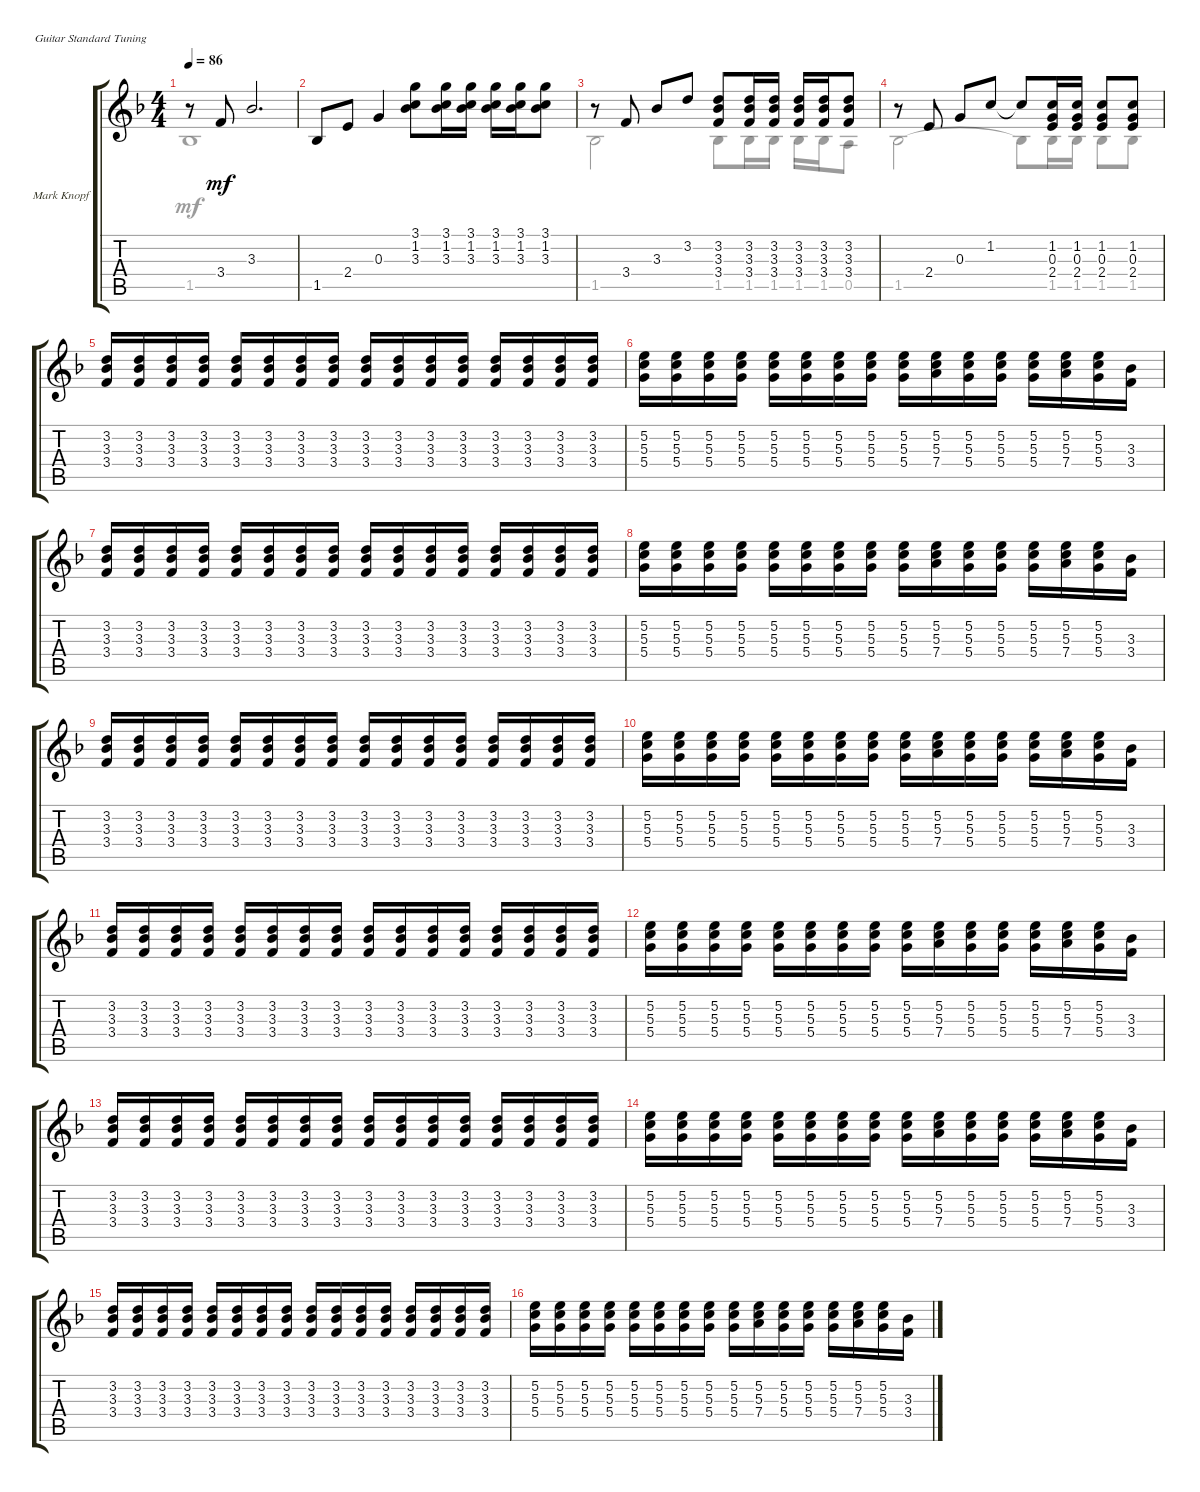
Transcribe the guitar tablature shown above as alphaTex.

\bracketExtendMode groupsimilarinstruments
\firstSystemTrackNameOrientation horizontal
\otherSystemsTrackNameOrientation horizontal
\track ("Mark Knopfler - Gtr. 4" "Mark Knopf") {instrument electricguitarclean}
\staff {score tabs}
\tuning (E4 B3 G3 D3 A2 E2)
\voice
\ts (4 4)
\tempo 86
\clef g2
\ks f
r.8{dy mf} 3.4.8 3.3.2{d} |
1.5.8 2.4.8 0.3.4 (3.1 1.2 3.3).8 (3.1 1.2 3.3).16 (3.1 1.2 3.3).16 (3.1 1.2 3.3).16 (3.1 1.2 3.3).16 (3.1 1.2 3.3).8 |
r.8 3.4.8 3.3.8 3.2.8 (3.2 3.3 3.4).8 (3.2 3.3 3.4).16 (3.2 3.3 3.4).16 (3.2 3.3 3.4).16 (3.2 3.3 3.4).16 (3.2 3.3 3.4).8 |
r.8 2.4.8 0.3.8 1.2.8 1.2{t}.8 (1.2 0.3 2.4).16 (1.2 0.3 2.4).16 (1.2 0.3 2.4).8 (1.2 0.3 2.4).8 |
(3.2 3.3 3.4).16 (3.2 3.3 3.4).16 (3.2 3.3 3.4).16 (3.2 3.3 3.4).16 (3.2 3.3 3.4).16 (3.2 3.3 3.4).16 (3.2 3.3 3.4).16 (3.2 3.3 3.4).16 (3.2 3.3 3.4).16 (3.2 3.3 3.4).16 (3.2 3.3 3.4).16 (3.2 3.3 3.4).16 (3.2 3.3 3.4).16 (3.2 3.3 3.4).16 (3.2 3.3 3.4).16 (3.2 3.3 3.4).16 |
(5.2 5.3 5.4).16 (5.2 5.3 5.4).16 (5.2 5.3 5.4).16 (5.2 5.3 5.4).16 (5.2 5.3 5.4).16 (5.2 5.3 5.4).16 (5.2 5.3 5.4).16 (5.2 5.3 5.4).16 (5.2 5.3 5.4).16 (5.2 5.3 7.4).16 (5.2 5.3 5.4).16 (5.2 5.3 5.4).16 (5.2 5.3 5.4).16 (5.2 5.3 7.4).16 (5.2 5.3 5.4).16 (3.3 3.4).16 |
(3.2 3.3 3.4).16 (3.2 3.3 3.4).16 (3.2 3.3 3.4).16 (3.2 3.3 3.4).16 (3.2 3.3 3.4).16 (3.2 3.3 3.4).16 (3.2 3.3 3.4).16 (3.2 3.3 3.4).16 (3.2 3.3 3.4).16 (3.2 3.3 3.4).16 (3.2 3.3 3.4).16 (3.2 3.3 3.4).16 (3.2 3.3 3.4).16 (3.2 3.3 3.4).16 (3.2 3.3 3.4).16 (3.2 3.3 3.4).16 |
(5.2 5.3 5.4).16 (5.2 5.3 5.4).16 (5.2 5.3 5.4).16 (5.2 5.3 5.4).16 (5.2 5.3 5.4).16 (5.2 5.3 5.4).16 (5.2 5.3 5.4).16 (5.2 5.3 5.4).16 (5.2 5.3 5.4).16 (5.2 5.3 7.4).16 (5.2 5.3 5.4).16 (5.2 5.3 5.4).16 (5.2 5.3 5.4).16 (5.2 5.3 7.4).16 (5.2 5.3 5.4).16 (3.3 3.4).16 |
(3.2 3.3 3.4).16 (3.2 3.3 3.4).16 (3.2 3.3 3.4).16 (3.2 3.3 3.4).16 (3.2 3.3 3.4).16 (3.2 3.3 3.4).16 (3.2 3.3 3.4).16 (3.2 3.3 3.4).16 (3.2 3.3 3.4).16 (3.2 3.3 3.4).16 (3.2 3.3 3.4).16 (3.2 3.3 3.4).16 (3.2 3.3 3.4).16 (3.2 3.3 3.4).16 (3.2 3.3 3.4).16 (3.2 3.3 3.4).16 |
(5.2 5.3 5.4).16 (5.2 5.3 5.4).16 (5.2 5.3 5.4).16 (5.2 5.3 5.4).16 (5.2 5.3 5.4).16 (5.2 5.3 5.4).16 (5.2 5.3 5.4).16 (5.2 5.3 5.4).16 (5.2 5.3 5.4).16 (5.2 5.3 7.4).16 (5.2 5.3 5.4).16 (5.2 5.3 5.4).16 (5.2 5.3 5.4).16 (5.2 5.3 7.4).16 (5.2 5.3 5.4).16 (3.3 3.4).16 |
(3.2 3.3 3.4).16 (3.2 3.3 3.4).16 (3.2 3.3 3.4).16 (3.2 3.3 3.4).16 (3.2 3.3 3.4).16 (3.2 3.3 3.4).16 (3.2 3.3 3.4).16 (3.2 3.3 3.4).16 (3.2 3.3 3.4).16 (3.2 3.3 3.4).16 (3.2 3.3 3.4).16 (3.2 3.3 3.4).16 (3.2 3.3 3.4).16 (3.2 3.3 3.4).16 (3.2 3.3 3.4).16 (3.2 3.3 3.4).16 |
(5.2 5.3 5.4).16 (5.2 5.3 5.4).16 (5.2 5.3 5.4).16 (5.2 5.3 5.4).16 (5.2 5.3 5.4).16 (5.2 5.3 5.4).16 (5.2 5.3 5.4).16 (5.2 5.3 5.4).16 (5.2 5.3 5.4).16 (5.2 5.3 7.4).16 (5.2 5.3 5.4).16 (5.2 5.3 5.4).16 (5.2 5.3 5.4).16 (5.2 5.3 7.4).16 (5.2 5.3 5.4).16 (3.3 3.4).16 |
(3.2 3.3 3.4).16 (3.2 3.3 3.4).16 (3.2 3.3 3.4).16 (3.2 3.3 3.4).16 (3.2 3.3 3.4).16 (3.2 3.3 3.4).16 (3.2 3.3 3.4).16 (3.2 3.3 3.4).16 (3.2 3.3 3.4).16 (3.2 3.3 3.4).16 (3.2 3.3 3.4).16 (3.2 3.3 3.4).16 (3.2 3.3 3.4).16 (3.2 3.3 3.4).16 (3.2 3.3 3.4).16 (3.2 3.3 3.4).16 |
(5.2 5.3 5.4).16 (5.2 5.3 5.4).16 (5.2 5.3 5.4).16 (5.2 5.3 5.4).16 (5.2 5.3 5.4).16 (5.2 5.3 5.4).16 (5.2 5.3 5.4).16 (5.2 5.3 5.4).16 (5.2 5.3 5.4).16 (5.2 5.3 7.4).16 (5.2 5.3 5.4).16 (5.2 5.3 5.4).16 (5.2 5.3 5.4).16 (5.2 5.3 7.4).16 (5.2 5.3 5.4).16 (3.3 3.4).16 |
(3.2 3.3 3.4).16 (3.2 3.3 3.4).16 (3.2 3.3 3.4).16 (3.2 3.3 3.4).16 (3.2 3.3 3.4).16 (3.2 3.3 3.4).16 (3.2 3.3 3.4).16 (3.2 3.3 3.4).16 (3.2 3.3 3.4).16 (3.2 3.3 3.4).16 (3.2 3.3 3.4).16 (3.2 3.3 3.4).16 (3.2 3.3 3.4).16 (3.2 3.3 3.4).16 (3.2 3.3 3.4).16 (3.2 3.3 3.4).16 |
(5.2 5.3 5.4).16 (5.2 5.3 5.4).16 (5.2 5.3 5.4).16 (5.2 5.3 5.4).16 (5.2 5.3 5.4).16 (5.2 5.3 5.4).16 (5.2 5.3 5.4).16 (5.2 5.3 5.4).16 (5.2 5.3 5.4).16 (5.2 5.3 7.4).16 (5.2 5.3 5.4).16 (5.2 5.3 5.4).16 (5.2 5.3 5.4).16 (5.2 5.3 7.4).16 (5.2 5.3 5.4).16 (3.3 3.4).16
\voice
\clef g2
\ottava regular
\simile none
\ks f
1.5.1{dy mf} |
|
1.5.2 1.5.8 1.5.16 1.5.16 1.5.16 1.5.16 0.5.8 |
1.5.2 1.5{t}.8 1.5.16 1.5.16 1.5.8 1.5.8 |
|
|
|
|
|
|
|
|
|
|
|
